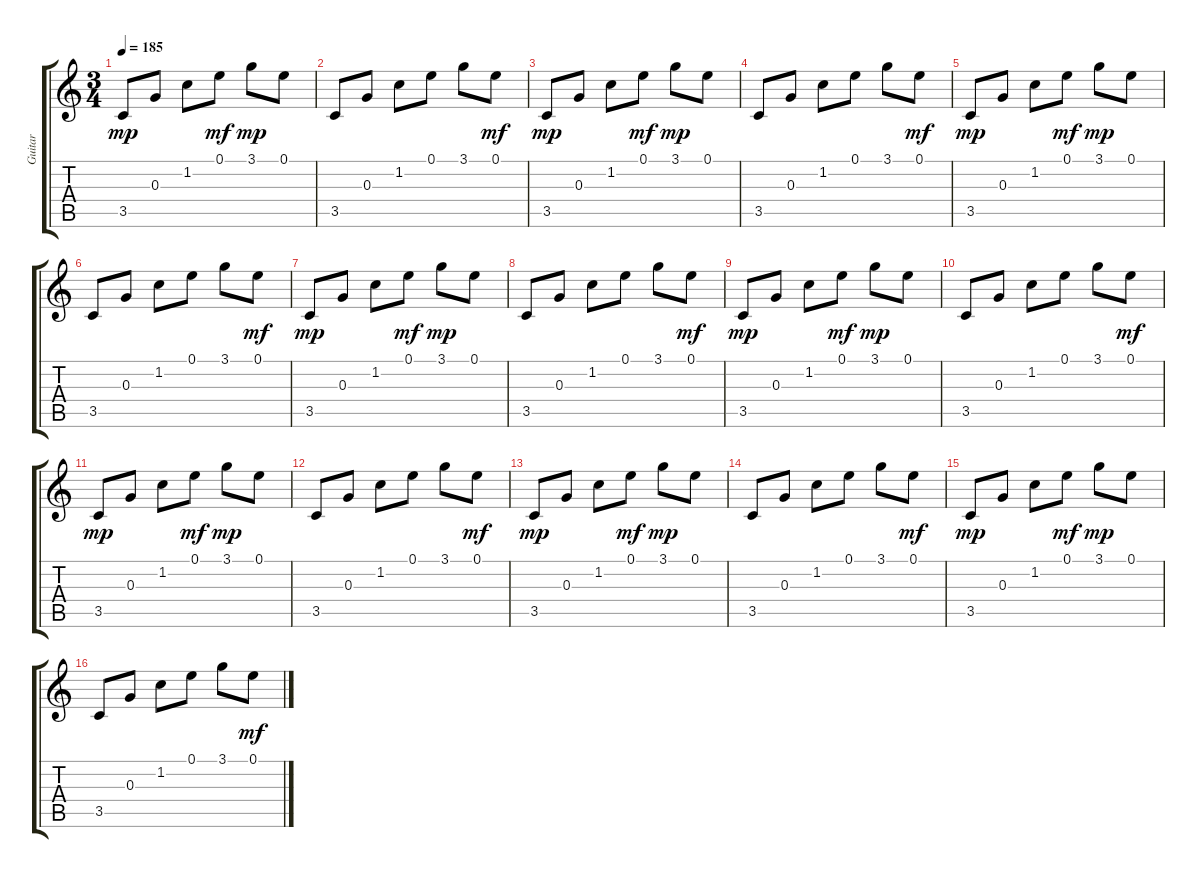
\track ("Guitar " "Guitar ") {instrument acousticguitarnylon}
\staff {score tabs}
\tuning (E4 B3 G3 D3 A2 E2) {hide}
\ts (3 4)
\tempo 185
\clef g2
\ks c
3.5.8{dy mp} 0.3.8 1.2.8 0.1.8{dy mf} 3.1.8{dy mp} 0.1.8 |
3.5.8 0.3.8 1.2.8 0.1.8 3.1.8 0.1.8{dy mf} |
3.5.8{dy mp} 0.3.8 1.2.8 0.1.8{dy mf} 3.1.8{dy mp} 0.1.8 |
3.5.8 0.3.8 1.2.8 0.1.8 3.1.8 0.1.8{dy mf} |
3.5.8{dy mp} 0.3.8 1.2.8 0.1.8{dy mf} 3.1.8{dy mp} 0.1.8 |
3.5.8 0.3.8 1.2.8 0.1.8 3.1.8 0.1.8{dy mf} |
3.5.8{dy mp} 0.3.8 1.2.8 0.1.8{dy mf} 3.1.8{dy mp} 0.1.8 |
3.5.8 0.3.8 1.2.8 0.1.8 3.1.8 0.1.8{dy mf} |
3.5.8{dy mp} 0.3.8 1.2.8 0.1.8{dy mf} 3.1.8{dy mp} 0.1.8 |
3.5.8 0.3.8 1.2.8 0.1.8 3.1.8 0.1.8{dy mf} |
3.5.8{dy mp} 0.3.8 1.2.8 0.1.8{dy mf} 3.1.8{dy mp} 0.1.8 |
3.5.8 0.3.8 1.2.8 0.1.8 3.1.8 0.1.8{dy mf} |
3.5.8{dy mp} 0.3.8 1.2.8 0.1.8{dy mf} 3.1.8{dy mp} 0.1.8 |
3.5.8 0.3.8 1.2.8 0.1.8 3.1.8 0.1.8{dy mf} |
3.5.8{dy mp} 0.3.8 1.2.8 0.1.8{dy mf} 3.1.8{dy mp} 0.1.8 |
3.5.8 0.3.8 1.2.8 0.1.8 3.1.8 0.1.8{dy mf}
